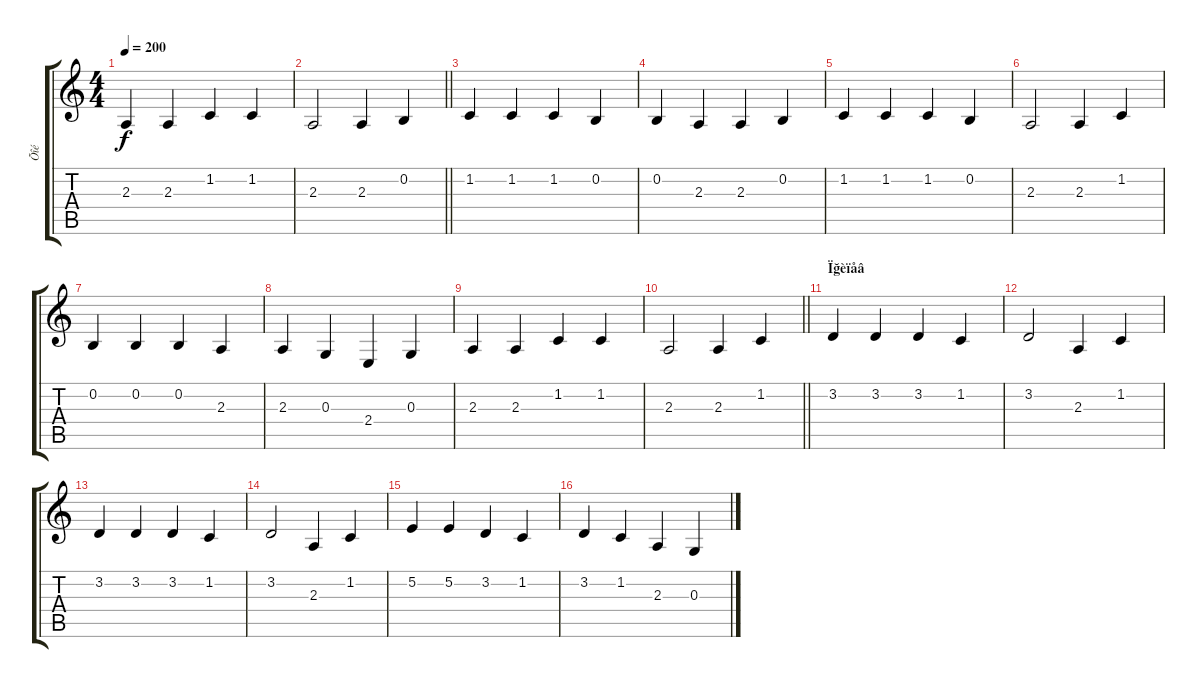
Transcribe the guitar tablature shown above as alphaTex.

\track ("Õîé" "Õîé") {instrument cello}
\staff {score tabs}
\tuning (E4 B3 G3 D3 A2 E2) {hide}
\ts (4 4)
\tempo 200
\clef g2
\ks c
2.3.4{dy f} 2.3.4 1.2.4 1.2.4 |
\barLineRight lightlight
2.3.2 2.3.4 0.2.4 |
1.2.4 1.2.4 1.2.4 0.2.4 |
0.2.4 2.3.4 2.3.4 0.2.4 |
1.2.4 1.2.4 1.2.4 0.2.4 |
2.3.2 2.3.4 1.2.4 |
0.2.4 0.2.4 0.2.4 2.3.4 |
2.3.4 0.3.4 2.4.4 0.3.4 |
2.3.4 2.3.4 1.2.4 1.2.4 |
\barLineRight lightlight
2.3.2 2.3.4 1.2.4 |
\section ("" "Ïğèïåâ")
3.2.4 3.2.4 3.2.4 1.2.4 |
3.2.2 2.3.4 1.2.4 |
3.2.4 3.2.4 3.2.4 1.2.4 |
3.2.2 2.3.4 1.2.4 |
5.2.4 5.2.4 3.2.4 1.2.4 |
3.2.4 1.2.4 2.3.4 0.3.4
